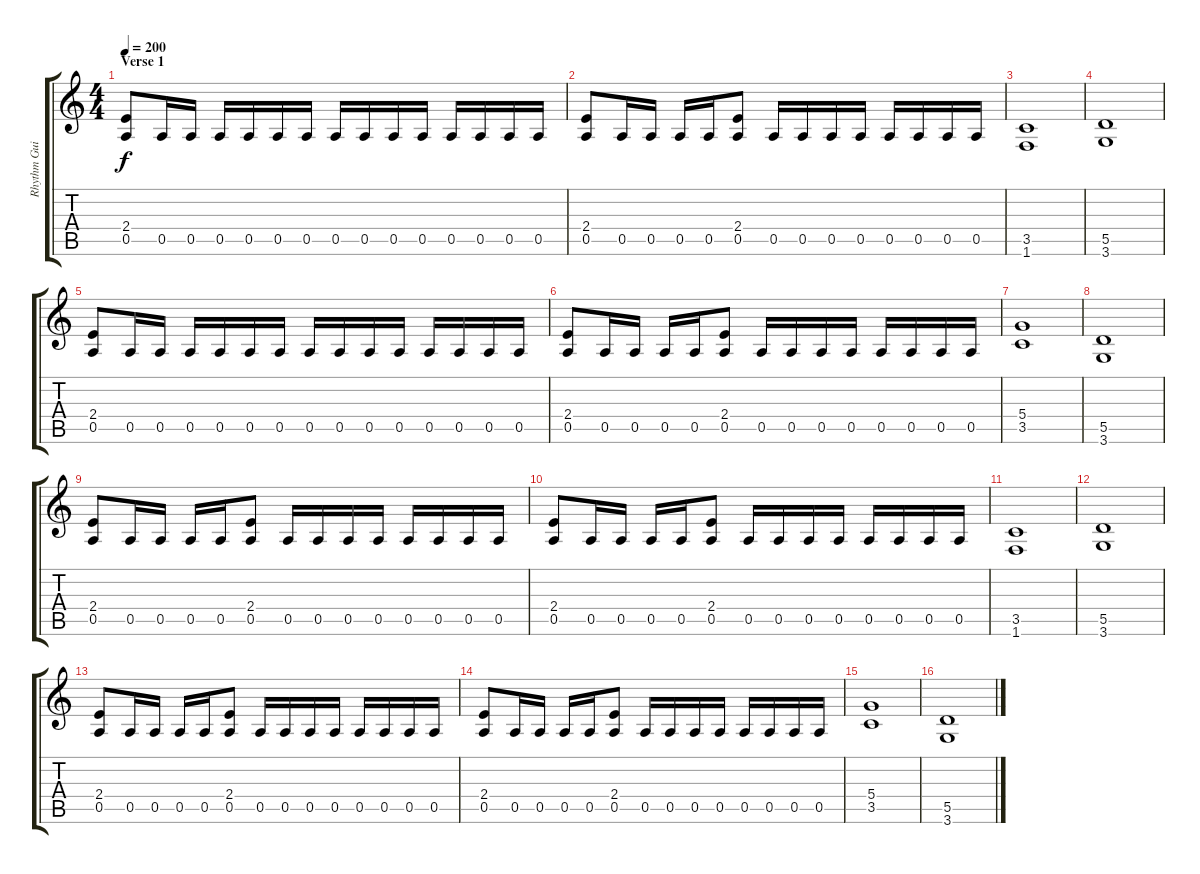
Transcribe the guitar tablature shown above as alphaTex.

\track ("Rhythm Guitar 1" "Rhythm Gui") {instrument distortionguitar}
\staff {score tabs}
\tuning (E4 B3 G3 D3 A2 E2) {hide}
\ts (4 4)
\section ("" "Verse 1")
\tempo 200
\clef g2
\ks c
(2.4 0.5).8{dy f} 0.5.16 0.5.16 0.5.16 0.5.16 0.5.16 0.5.16 0.5.16 0.5.16 0.5.16 0.5.16 0.5.16 0.5.16 0.5.16 0.5.16 |
(2.4 0.5).8 0.5.16 0.5.16 0.5.16 0.5.16 (2.4 0.5).8 0.5.16 0.5.16 0.5.16 0.5.16 0.5.16 0.5.16 0.5.16 0.5.16 |
(3.5 1.6).1 |
(5.5 3.6).1 |
(2.4 0.5).8 0.5.16 0.5.16 0.5.16 0.5.16 0.5.16 0.5.16 0.5.16 0.5.16 0.5.16 0.5.16 0.5.16 0.5.16 0.5.16 0.5.16 |
(2.4 0.5).8 0.5.16 0.5.16 0.5.16 0.5.16 (2.4 0.5).8 0.5.16 0.5.16 0.5.16 0.5.16 0.5.16 0.5.16 0.5.16 0.5.16 |
(5.4 3.5).1 |
(5.5 3.6).1 |
(2.4 0.5).8 0.5.16 0.5.16 0.5.16 0.5.16 (2.4 0.5).8 0.5.16 0.5.16 0.5.16 0.5.16 0.5.16 0.5.16 0.5.16 0.5.16 |
(2.4 0.5).8 0.5.16 0.5.16 0.5.16 0.5.16 (2.4 0.5).8 0.5.16 0.5.16 0.5.16 0.5.16 0.5.16 0.5.16 0.5.16 0.5.16 |
(3.5 1.6).1 |
(5.5 3.6).1 |
(2.4 0.5).8 0.5.16 0.5.16 0.5.16 0.5.16 (2.4 0.5).8 0.5.16 0.5.16 0.5.16 0.5.16 0.5.16 0.5.16 0.5.16 0.5.16 |
(2.4 0.5).8 0.5.16 0.5.16 0.5.16 0.5.16 (2.4 0.5).8 0.5.16 0.5.16 0.5.16 0.5.16 0.5.16 0.5.16 0.5.16 0.5.16 |
(5.4 3.5).1 |
(5.5 3.6).1
